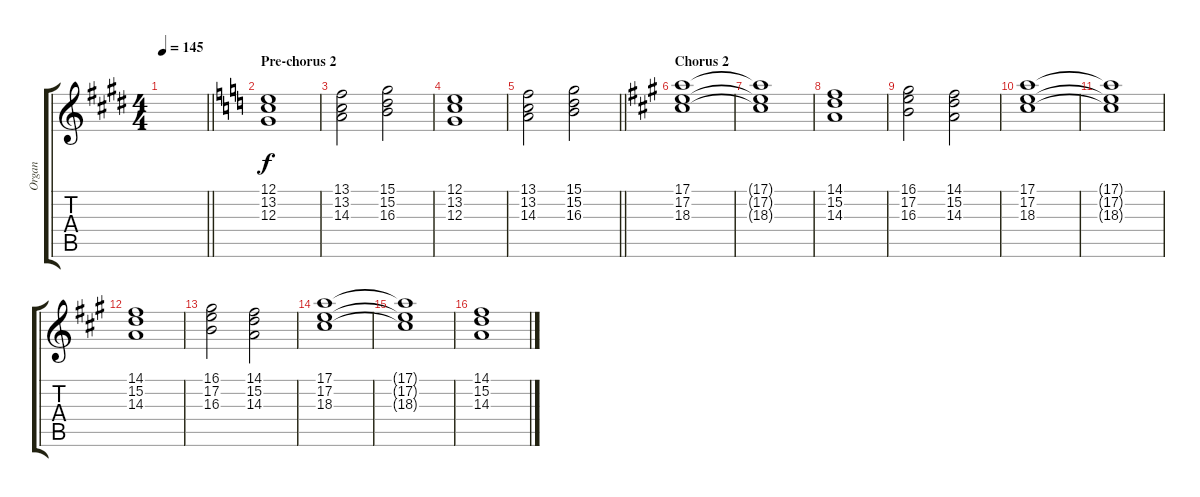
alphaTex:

\track ("Organ" "Organ") {instrument rockorgan}
\staff {score tabs}
\tuning (E4 B3 G3 D3 A2 E2) {hide}
\ts (4 4)
\tempo 145
\clef g2
\barLineRight lightlight
\ks e
|
\section ("" "Pre-chorus 2")
\ks c
(12.1 13.2 12.3).1 |
(13.1 13.2 14.3).2 (15.1 15.2 16.3).2 |
(12.1 13.2 12.3).1 |
\barLineRight lightlight
(13.1 13.2 14.3).2 (15.1 15.2 16.3).2 |
\section ("" "Chorus 2")
\ks a
(17.1 17.2 18.3).1 |
(17.1{t} 17.2{t} 18.3{t}).1 |
(14.1 15.2 14.3).1 |
(16.1 17.2 16.3).2 (14.1 15.2 14.3).2 |
(17.1 17.2 18.3).1 |
(17.1{t} 17.2{t} 18.3{t}).1 |
(14.1 15.2 14.3).1 |
(16.1 17.2 16.3).2 (14.1 15.2 14.3).2 |
(17.1 17.2 18.3).1 |
(17.1{t} 17.2{t} 18.3{t}).1 |
(14.1 15.2 14.3).1
